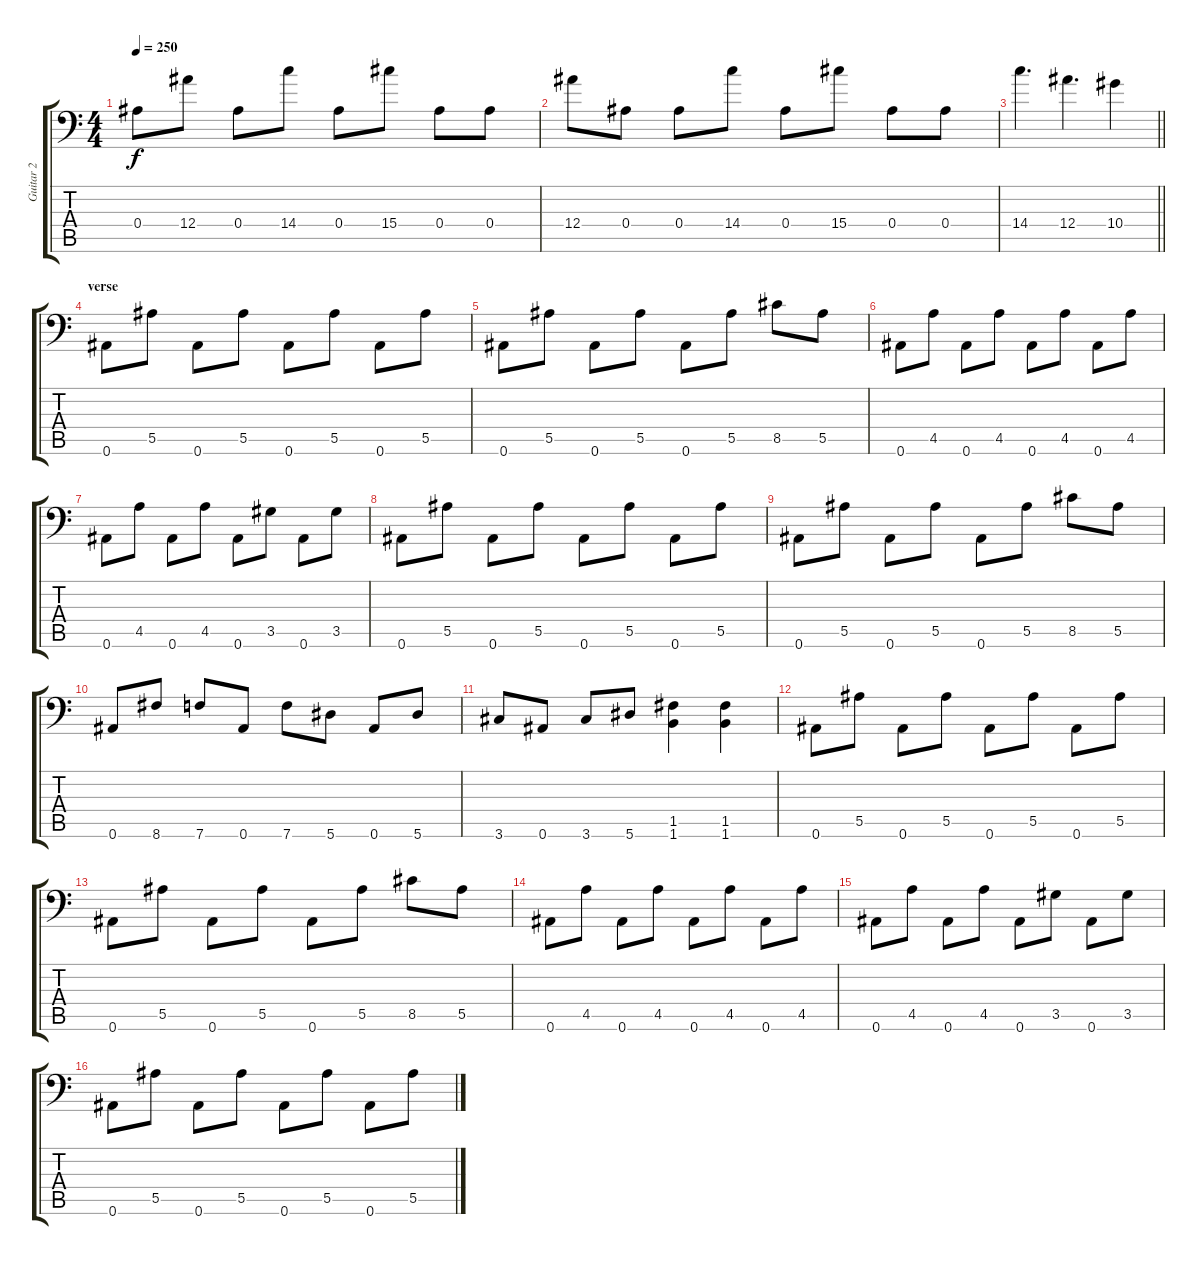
\track ("Guitar 2" "Guitar 2") {instrument distortionguitar}
\staff {score tabs}
\tuning (C4 G3 Eb3 Bb2 F2 Bb1) {hide}
\ts (4 4)
\tempo 250
\clef f4
\ks c
0.4.8{dy f} 12.4.8 0.4.8 14.4.8 0.4.8 15.4.8 0.4.8 0.4.8 |
12.4.8 0.4.8 0.4.8 14.4.8 0.4.8 15.4.8 0.4.8 0.4.8 |
\barLineRight lightlight
14.4.4{d} 12.4.4{d} 10.4.4 |
\section ("" "verse")
0.6.8 5.5.8 0.6.8 5.5.8 0.6.8 5.5.8 0.6.8 5.5.8 |
0.6.8 5.5.8 0.6.8 5.5.8 0.6.8 5.5.8 8.5.8 5.5.8 |
0.6.8 4.5.8 0.6.8 4.5.8 0.6.8 4.5.8 0.6.8 4.5.8 |
0.6.8 4.5.8 0.6.8 4.5.8 0.6.8 3.5.8 0.6.8 3.5.8 |
0.6.8 5.5.8 0.6.8 5.5.8 0.6.8 5.5.8 0.6.8 5.5.8 |
0.6.8 5.5.8 0.6.8 5.5.8 0.6.8 5.5.8 8.5.8 5.5.8 |
0.6.8 8.6.8 7.6.8 0.6.8 7.6.8 5.6.8 0.6.8 5.6.8 |
3.6.8 0.6.8 3.6.8 5.6.8 (1.5 1.6).4 (1.5 1.6).4 |
0.6.8 5.5.8 0.6.8 5.5.8 0.6.8 5.5.8 0.6.8 5.5.8 |
0.6.8 5.5.8 0.6.8 5.5.8 0.6.8 5.5.8 8.5.8 5.5.8 |
0.6.8 4.5.8 0.6.8 4.5.8 0.6.8 4.5.8 0.6.8 4.5.8 |
0.6.8 4.5.8 0.6.8 4.5.8 0.6.8 3.5.8 0.6.8 3.5.8 |
0.6.8 5.5.8 0.6.8 5.5.8 0.6.8 5.5.8 0.6.8 5.5.8
